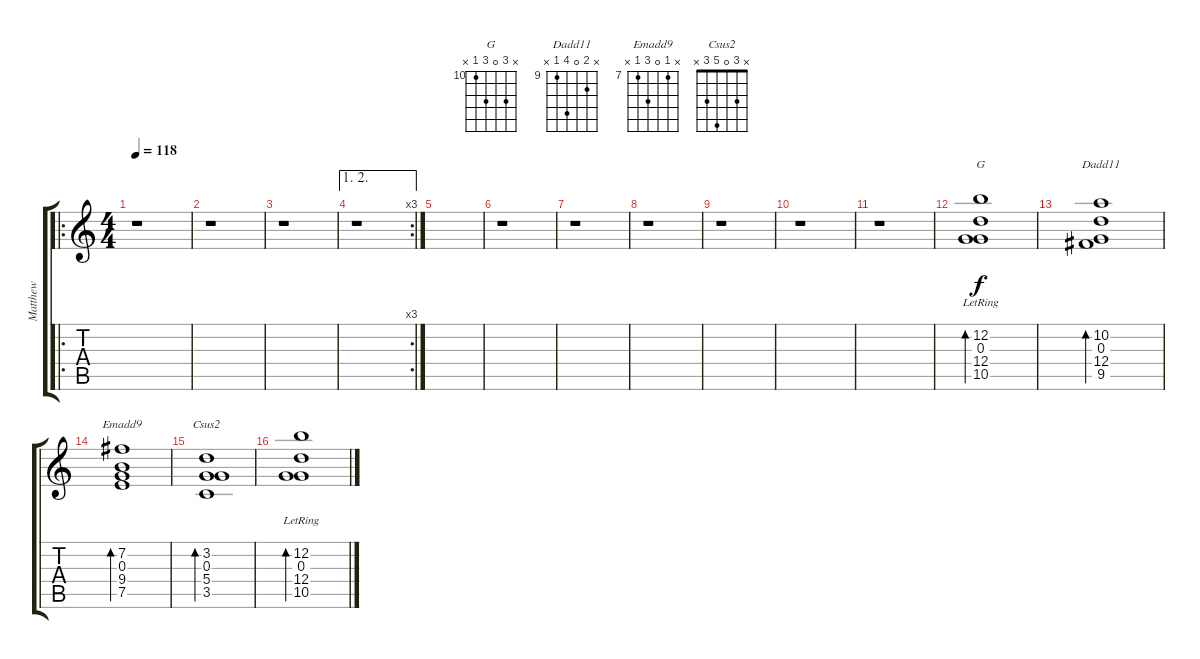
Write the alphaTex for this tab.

\track ("Matthew" "Matthew") {instrument electricguitarclean}
\staff {score tabs}
\tuning (E4 B3 G3 D3 A2 E2) {hide}
\chord ("G" x 12 0 12 10 x) {firstfret 10}
\chord ("Dadd11" x 10 0 12 9 x) {firstfret 9}
\chord ("Emadd9" x 7 0 9 7 x) {firstfret 7}
\chord ("Csus2" x 3 0 5 3 x)
\ro
\ts (4 4)
\tempo 118
\clef g2
\ks c
r.1{dy f instrument electricguitarclean} |
r.1 |
r.1 |
\ae (1 2)
\rc 3
r.1 |
|
r.1 |
r.1 |
r.1 |
r.1 |
r.1 |
r.1 |
(12.2 0.3{lr} 12.4{lr} 10.5).1{bd 240 ch "G"} |
(10.2 0.3 12.4 9.5).1{bd 240 ch "Dadd11"} |
(7.2 0.3 9.4 7.5).1{bd 240 ch "Emadd9"} |
(3.2 0.3 5.4 3.5).1{bd 240 ch "Csus2"} |
(12.2 0.3{lr} 12.4{lr} 10.5).1{bd 240}
